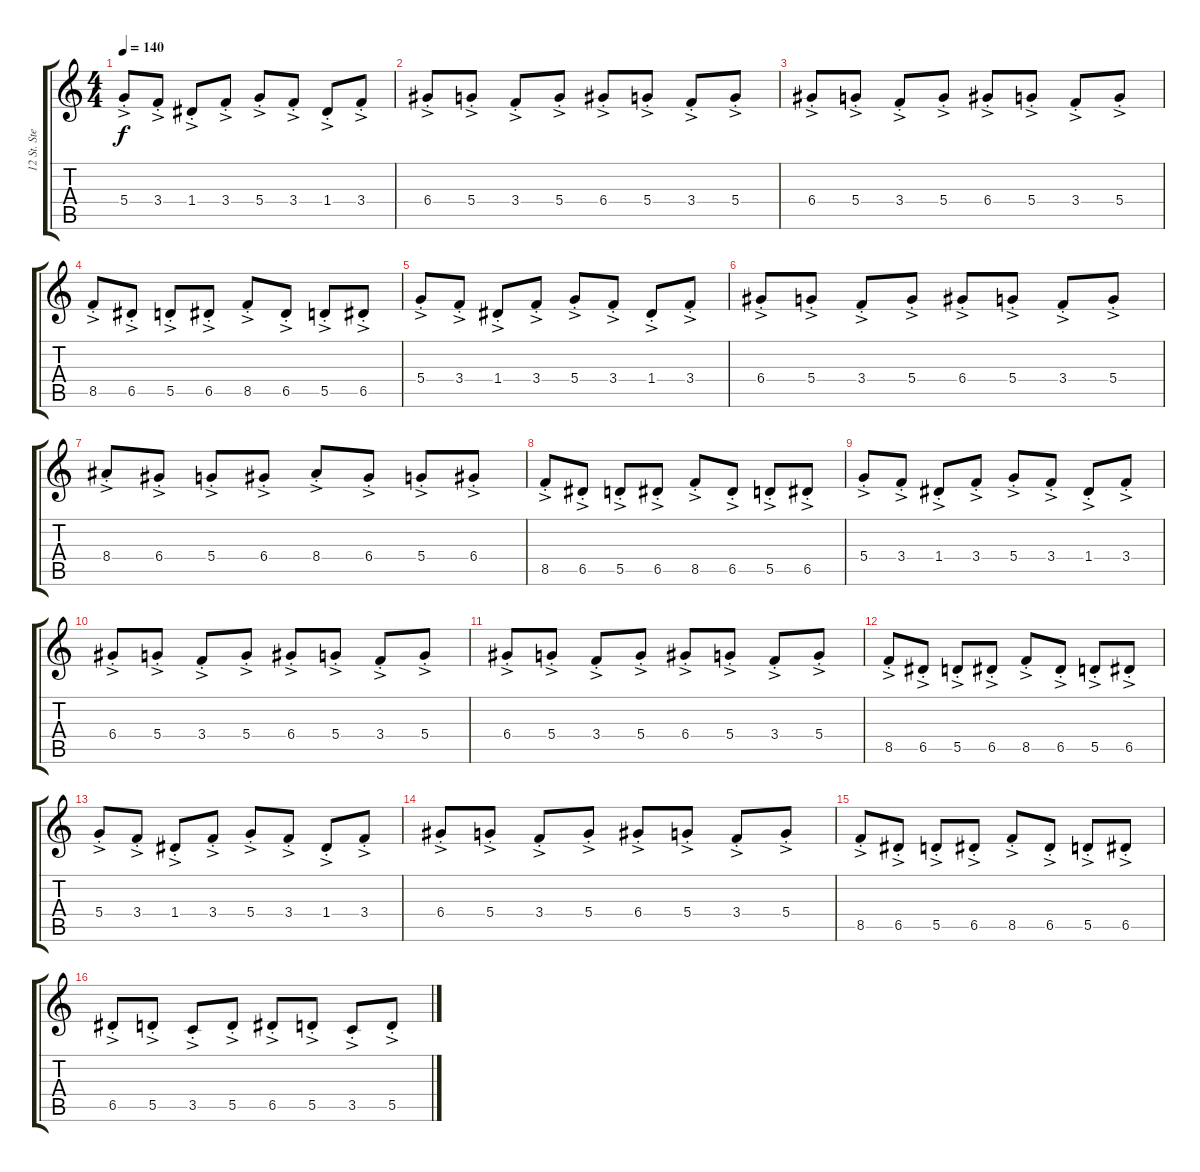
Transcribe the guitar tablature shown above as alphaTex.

\track ("12 St. Steel Guitar" "12 St. Ste") {instrument acousticguitarsteel}
\staff {score tabs}
\tuning (E4 B3 G3 D3 A2 E2) {hide}
\ts (4 4)
\tempo 140
\clef g2
\ks c
5.4{ac st}.8{dy f} 3.4{ac st}.8 1.4{ac st}.8 3.4{ac st}.8 5.4{ac st}.8 3.4{ac st}.8 1.4{ac st}.8 3.4{ac st}.8 |
6.4{ac st}.8 5.4{ac st}.8 3.4{ac st}.8 5.4{ac st}.8 6.4{ac st}.8 5.4{ac st}.8 3.4{ac st}.8 5.4{ac st}.8 |
6.4{ac st}.8 5.4{ac st}.8 3.4{ac st}.8 5.4{ac st}.8 6.4{ac st}.8 5.4{ac st}.8 3.4{ac st}.8 5.4{ac st}.8 |
8.5{ac st}.8 6.5{ac st}.8 5.5{ac st}.8 6.5{ac st}.8 8.5{ac st}.8 6.5{ac st}.8 5.5{ac st}.8 6.5{ac st}.8 |
5.4{ac st}.8 3.4{ac st}.8 1.4{ac st}.8 3.4{ac st}.8 5.4{ac st}.8 3.4{ac st}.8 1.4{ac st}.8 3.4{ac st}.8 |
6.4{ac st}.8 5.4{ac st}.8 3.4{ac st}.8 5.4{ac st}.8 6.4{ac st}.8 5.4{ac st}.8 3.4{ac st}.8 5.4{ac st}.8 |
8.4{ac st}.8 6.4{ac st}.8 5.4{ac st}.8 6.4{ac st}.8 8.4{ac st}.8 6.4{ac st}.8 5.4{ac st}.8 6.4{ac st}.8 |
8.5{ac st}.8 6.5{ac st}.8 5.5{ac st}.8 6.5{ac st}.8 8.5{ac st}.8 6.5{ac st}.8 5.5{ac st}.8 6.5{ac st}.8 |
5.4{ac st}.8 3.4{ac st}.8 1.4{ac st}.8 3.4{ac st}.8 5.4{ac st}.8 3.4{ac st}.8 1.4{ac st}.8 3.4{ac st}.8 |
6.4{ac st}.8 5.4{ac st}.8 3.4{ac st}.8 5.4{ac st}.8 6.4{ac st}.8 5.4{ac st}.8 3.4{ac st}.8 5.4{ac st}.8 |
6.4{ac st}.8 5.4{ac st}.8 3.4{ac st}.8 5.4{ac st}.8 6.4{ac st}.8 5.4{ac st}.8 3.4{ac st}.8 5.4{ac st}.8 |
8.5{ac st}.8 6.5{ac st}.8 5.5{ac st}.8 6.5{ac st}.8 8.5{ac st}.8 6.5{ac st}.8 5.5{ac st}.8 6.5{ac st}.8 |
5.4{ac st}.8 3.4{ac st}.8 1.4{ac st}.8 3.4{ac st}.8 5.4{ac st}.8 3.4{ac st}.8 1.4{ac st}.8 3.4{ac st}.8 |
6.4{ac st}.8 5.4{ac st}.8 3.4{ac st}.8 5.4{ac st}.8 6.4{ac st}.8 5.4{ac st}.8 3.4{ac st}.8 5.4{ac st}.8 |
8.5{ac st}.8 6.5{ac st}.8 5.5{ac st}.8 6.5{ac st}.8 8.5{ac st}.8 6.5{ac st}.8 5.5{ac st}.8 6.5{ac st}.8 |
6.5{ac st}.8 5.5{ac st}.8 3.5{ac st}.8 5.5{ac st}.8 6.5{ac st}.8 5.5{ac st}.8 3.5{ac st}.8 5.5{ac st}.8
